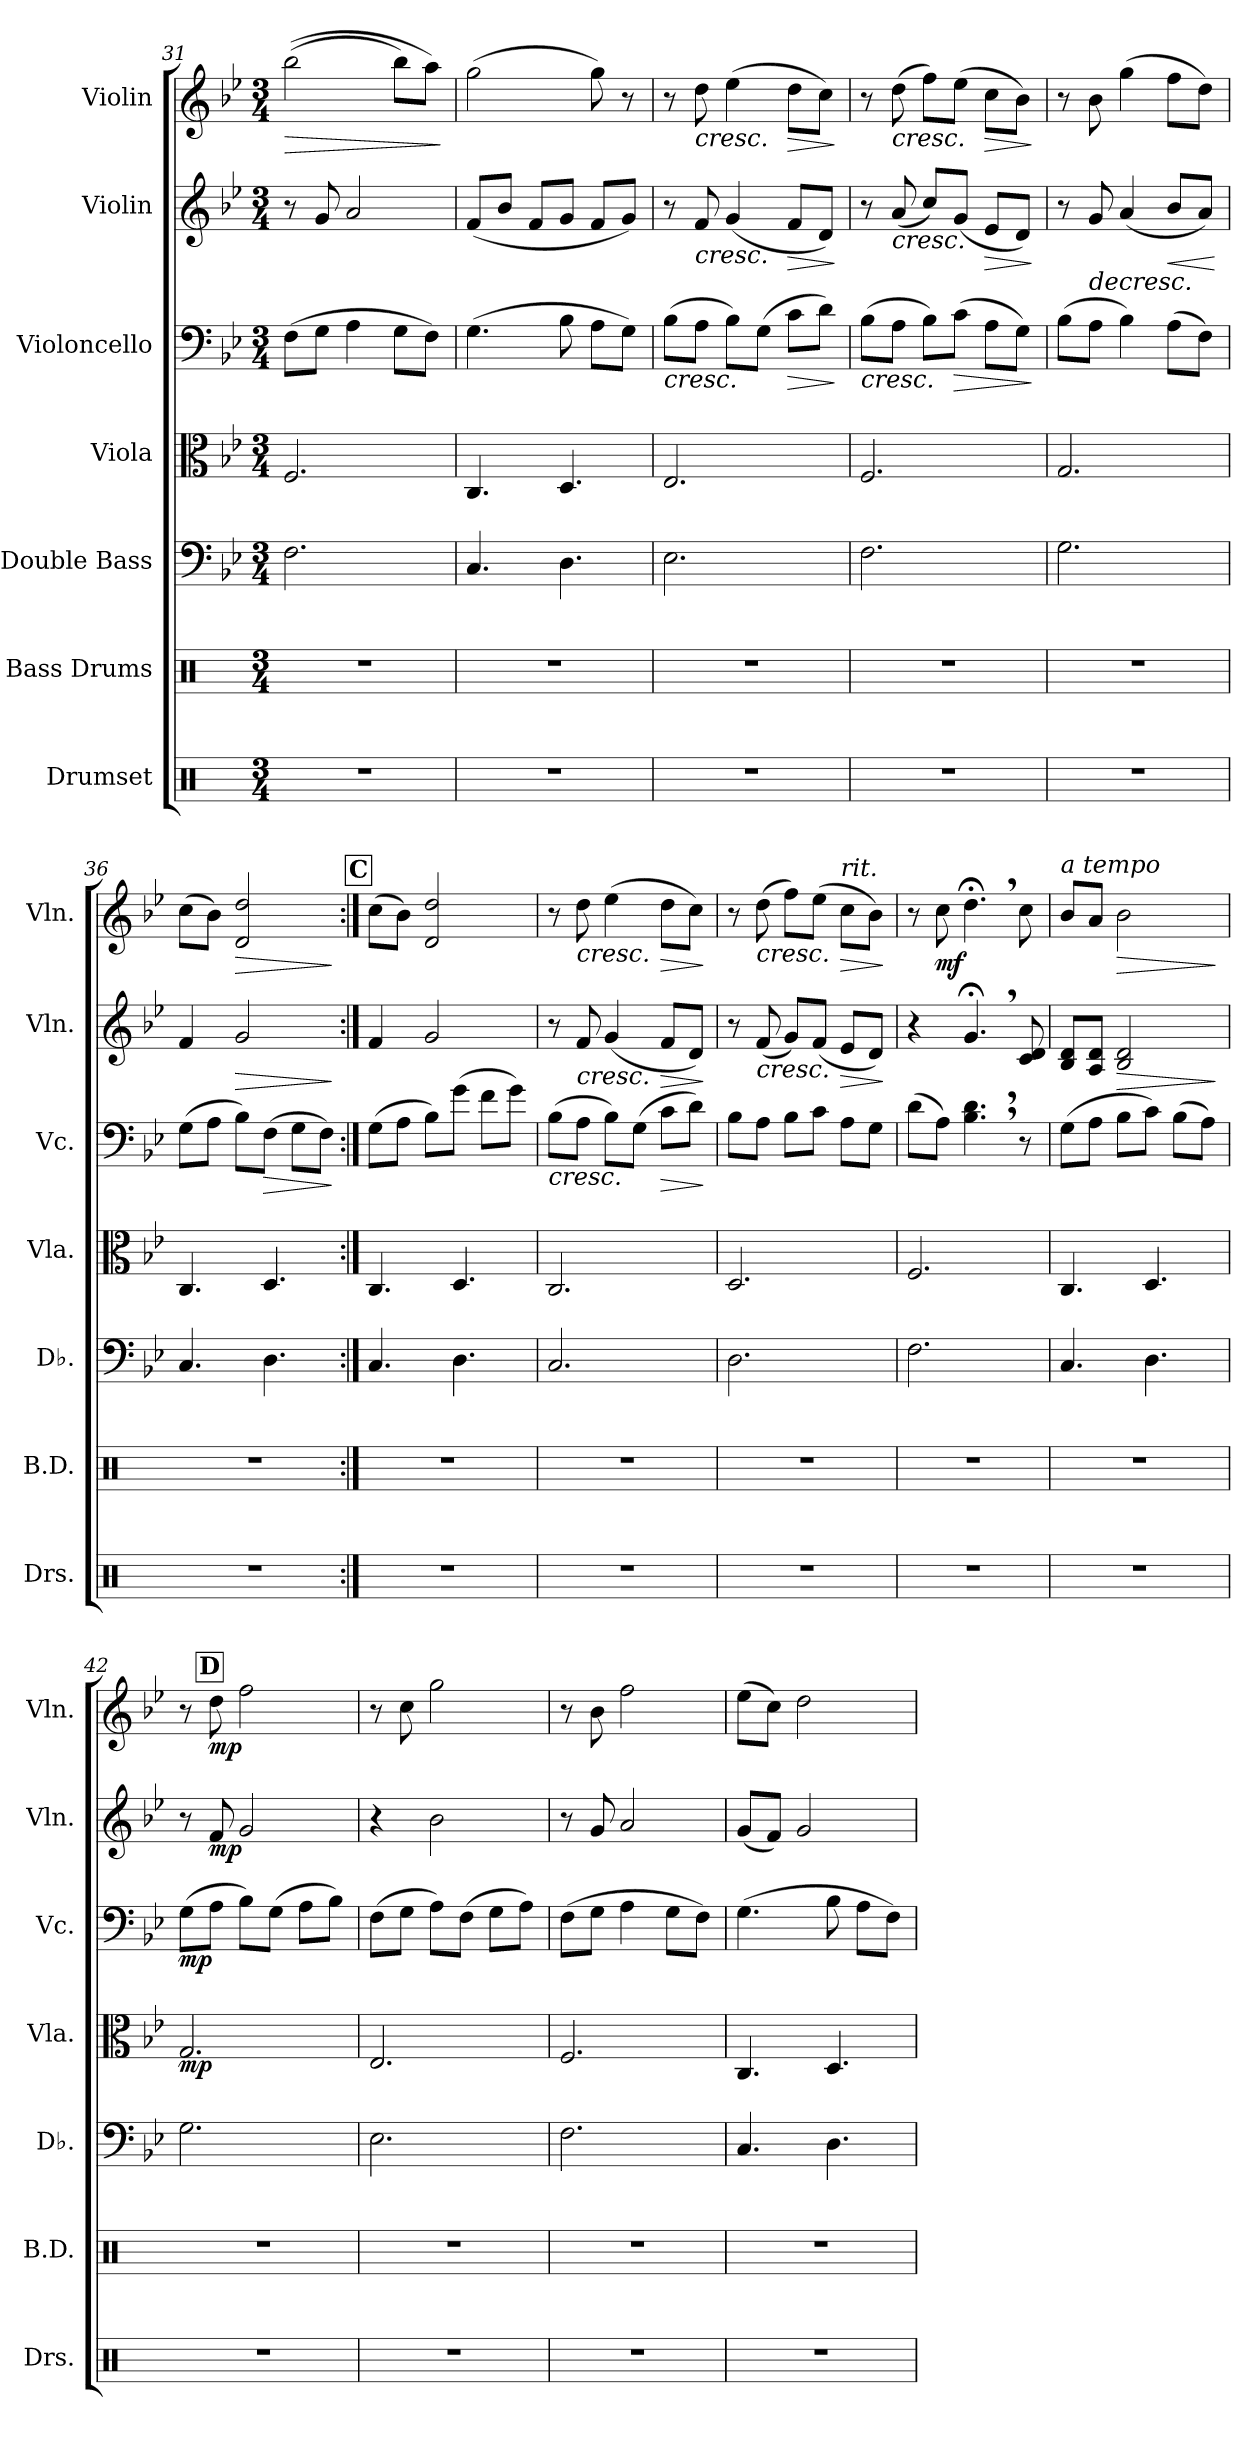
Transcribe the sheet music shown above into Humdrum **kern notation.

**kern	**kern	**kern	**kern	**dynam	**kern	**dynam	**kern	**dynam	**kern	**dynam
*part7	*part6	*part5	*part4	*part4	*part3	*part3	*part2	*part2	*part1	*part1
*staff7	*staff6	*staff5	*staff4	*staff4	*staff3	*staff3	*staff2	*staff2	*staff1	*staff1
*I"Drumset	*I"Bass Drums	*I"Double Bass	*I"Viola	*	*I"Violoncello	*	*I"Violin	*	*I"Violin	*
*I'Drs.	*I'B.D.	*I'Db.	*I'Vla.	*	*I'Vc.	*	*I'Vln.	*	*I'Vln.	*
*clefX	*clefX	*clefF4	*clefC3	*	*clefF4	*	*clefG2	*	*clefG2	*
*	*	*ITrd7c12	*	*	*	*	*	*	*	*
*k[]	*k[]	*k[b-e-]	*k[b-e-]	*	*k[b-e-]	*	*k[b-e-]	*	*k[b-e-]	*
*M3/4	*M3/4	*M3/4	*M3/4	*	*M3/4	*	*M3/4	*	*M3/4	*
=31	=31	=31	=31	=31	=31	=31	=31	=31	=31	=31
!	!	!	!	!	!	!	!	!	!	!LO:HP:b
2.r	2.r	2.FF\	2.F/	.	(8F\L	.	8r	.	((2bb-\	>
.	.	.	.	.	8G\J	.	8g/	.	.	.
.	.	.	.	.	4A\	.	2a/	.	.	.
.	.	.	.	.	8G\L	.	.	.	8bb-\L)	.
.	.	.	.	.	8F\J)	.	.	.	8aa\J)	.
.	.	.	.	.	.	.	.	.	.	]
!!LO:LB:g=z
=32	=32	=32	=32	=32	=32	=32	=32	=32	=32	=32
2.r	2.r	4.CC/	4.C/	.	(4.G\	.	(8f/L	.	(2gg\	.
.	.	.	.	.	.	.	8b-/J	.	.	.
.	.	.	.	.	.	.	8f/L	.	.	.
.	.	4.DD\	4.D/	.	8B-\	.	8g/J	.	.	.
.	.	.	.	.	8A\L	.	8f/L	.	8gg\)	.
.	.	.	.	.	8G\J)	.	8g/J)	.	8r	.
=33	=33	=33	=33	=33	=33	=33	=33	=33	=33	=33
!	!	!	!	!	!	!LO:HP:b	!	!	!	!
2.r	2.r	2.EE-\	2.E-/	.	(8B-\L	<	8r	.	8r	.
!	!	!	!	!	!	!	!	!LO:HP:b	!	!LO:HP:b
.	.	.	.	.	8A\J	.	8f/	<	8dd\	<
.	.	.	.	.	8B-\L)	.	(4g/	.	(4ee-\	.
.	.	.	.	.	(8G\J	.	.	.	.	.
!	!	!	!	!	!	!LO:HP:b	!	!LO:HP:b	!	!LO:HP:b
.	.	.	.	.	8c\L	>	8f/L	>	8dd\L	>
.	.	.	.	.	8d\J)	.	8d/J)	.	8cc\J)	.
.	.	.	.	.	.	[ ]	.	[ ]	.	[ ]
=34	=34	=34	=34	=34	=34	=34	=34	=34	=34	=34
!	!	!	!	!	!	!LO:HP:b	!	!	!	!
2.r	2.r	2.FF\	2.F/	.	(8B-\L	<	8r	.	8r	.
!	!	!	!	!	!	!	!	!LO:HP:b	!	!LO:HP:b
.	.	.	.	.	8A\J	.	(8a/	<	(8dd\	<
.	.	.	.	.	8B-\L)	.	8cc/L)	.	8ff\L)	.
!	!	!	!	!	!	!LO:HP:b	!	!	!	!
.	.	.	.	.	(8c\J	>	(8g/J	.	(8ee-\J	.
!	!	!	!	!	!	!	!	!LO:HP:b	!	!LO:HP:b
.	.	.	.	.	8A\L	.	8e-/L	>	8cc\L	>
.	.	.	.	.	8G\J)	.	8d/J)	.	8b-\J)	.
.	.	.	.	.	.	[ ]	.	[ ]	.	[ ]
=35	=35	=35	=35	=35	=35	=35	=35	=35	=35	=35
2.r	2.r	2.GG\	2.G/	.	(8B-\L	.	8r	.	8r	.
!	!	!	!	!	!	!	!	!LO:HP:b	!	!
.	.	.	.	.	8A\J	.	8g/	>	8b-\	.
.	.	.	.	.	4B-\)	.	(4a/	.	(4gg\	.
!	!	!	!	!	!	!	!	!LO:HP:b	!	!
.	.	.	.	.	(8A\L	.	8b-/L	<	8ff\L	.
.	.	.	.	.	8F\J)	.	8a/J)	.	8dd\J)	.
.	.	.	.	.	.	.	.	] [	.	.
=36	=36	=36	=36	=36	=36	=36	=36	=36	=36	=36
2.r	2.r	4.CC/	4.C/	.	(8G\L	.	4f/	.	(8cc\L	.
.	.	.	.	.	8A\J	.	.	.	8b-\J)	.
!	!	!	!	!	!	!	!	!LO:HP:b	!	!LO:HP:b
.	.	.	.	.	8B-\L)	.	2g/	>	2d/ 2dd/	>
!	!	!	!	!	!	!LO:HP:b	!	!	!	!
.	.	4.DD\	4.D/	.	(8F\J	>	.	.	.	.
.	.	.	.	.	8G\L	.	.	.	.	.
.	.	.	.	.	8F\J)	.	.	.	.	.
.	.	.	.	.	.	]	.	]	.	]
!!LO:REH:place=s1:a:B:fs=14:t=C
=37:|!	=37:|!	=37:|!	=37:|!	=37:|!	=37:|!	=37:|!	=37:|!	=37:|!	=37:|!	=37:|!
2.r	2.r	4.CC/	4.C/	.	(8G\L	.	4f/	.	(8cc\L	.
.	.	.	.	.	8A\J	.	.	.	8b-\J)	.
.	.	.	.	.	8B-\L)	.	2g/	.	2d/ 2dd/	.
.	.	4.DD\	4.D/	.	(8g\J	.	.	.	.	.
.	.	.	.	.	8f\L	.	.	.	.	.
.	.	.	.	.	8g\J)	.	.	.	.	.
=38	=38	=38	=38	=38	=38	=38	=38	=38	=38	=38
!	!	!	!	!	!	!LO:HP:b	!	!	!	!
2.r	2.r	2.CC/	2.C/	.	(8B-\L	<	8r	.	8r	.
!	!	!	!	!	!	!	!	!LO:HP:b	!	!LO:HP:b
.	.	.	.	.	8A\J	.	8f/	<	8dd\	<
.	.	.	.	.	8B-\L)	.	(4g/	.	(4ee-\	.
.	.	.	.	.	(8G\J	.	.	.	.	.
!	!	!	!	!	!	!LO:HP:b	!	!LO:HP:b	!	!LO:HP:b
.	.	.	.	.	8c\L	>	8f/L	>	8dd\L	>
.	.	.	.	.	8d\J)	.	8d/J)	.	8cc\J)	.
.	.	.	.	.	.	[ ]	.	[ ]	.	[ ]
!!LO:PB:g=z
=39	=39	=39	=39	=39	=39	=39	=39	=39	=39	=39
2.r	2.r	2.DD\	2.D/	.	8B-\L	.	8r	.	8r	.
!	!	!	!	!	!	!	!	!LO:HP:b	!	!LO:HP:b
.	.	.	.	.	8A\J	.	(8f/	<	(8dd\	<
.	.	.	.	.	8B-\L	.	8g/L)	.	8ff\L)	.
.	.	.	.	.	8c\J	.	(8f/J	.	(8ee-\J	.
!	!	!	!	!	!	!	!	!	!LO:TX:a:i:t=rit.	!
!	!	!	!	!	!	!	!	!LO:HP:b	!	!LO:HP:b
.	.	.	.	.	8A\L	.	8e-/L	>	8cc\L	>
.	.	.	.	.	8G\J	.	8d/J)	.	8b-\J)	.
.	.	.	.	.	.	.	.	[ ]	.	[ ]
=40	=40	=40	=40	=40	=40	=40	=40	=40	=40	=40
2.r	2.r	2.FF\	2.F/	.	(8d\L	.	4r	.	8r	.
!	!	!	!	!	!	!	!	!	!	!LO:DY:b
.	.	.	.	.	8A\J)	.	.	.	8cc\	mf
.	.	.	.	.	4.B-\, 4.d\,	.	4.g;<,/	.	4.dd;<,\	.
.	.	.	.	.	8r	.	8c/ 8d/	.	8cc\	.
=41	=41	=41	=41	=41	=41	=41	=41	=41	=41	=41
!	!	!	!	!	!	!	!	!	!LO:TX:a:i:t=a tempo	!
2.r	2.r	4.CC/	4.C/	.	(8G\L	.	8B-/ 8d/L	.	8b-/L	.
.	.	.	.	.	8A\J	.	8A/ 8d/J	.	8a/J	.
!	!	!	!	!	!	!	!	!LO:HP:b	!	!LO:HP:b
.	.	.	.	.	8B-\L	.	2B-/ 2d/	>	2b-\	>
.	.	4.DD\	4.D/	.	8c\J)	.	.	.	.	.
.	.	.	.	.	(8B-\L	.	.	.	.	.
.	.	.	.	.	8A\J)	.	.	.	.	.
.	.	.	.	.	.	.	.	]	.	]
!!LO:REH:place=s1:a:B:fs=14:t=D:qo=0.5
=42	=42	=42	=42	=42	=42	=42	=42	=42	=42	=42
!	!	!	!	!LO:DY:b	!	!LO:DY:b	!	!	!	!
2.r	2.r	2.GG\	2.G/	mp	(8G\L	mp	8r	.	8r	.
!	!	!	!	!	!	!	!	!LO:DY:b	!	!LO:DY:b
.	.	.	.	.	8A\J	.	8f/	mp	8dd\	mp
.	.	.	.	.	8B-\L)	.	2g/	.	2ff\	.
.	.	.	.	.	(8G\J	.	.	.	.	.
.	.	.	.	.	8A\L	.	.	.	.	.
.	.	.	.	.	8B-\J)	.	.	.	.	.
=43	=43	=43	=43	=43	=43	=43	=43	=43	=43	=43
2.r	2.r	2.EE-\	2.E-/	.	(8F\L	.	4r	.	8r	.
.	.	.	.	.	8G\J	.	.	.	8cc\	.
.	.	.	.	.	8A\L)	.	2b-\	.	2gg\	.
.	.	.	.	.	(8F\J	.	.	.	.	.
.	.	.	.	.	8G\L	.	.	.	.	.
.	.	.	.	.	8A\J)	.	.	.	.	.
=44	=44	=44	=44	=44	=44	=44	=44	=44	=44	=44
2.r	2.r	2.FF\	2.F/	.	(8F\L	.	8r	.	8r	.
.	.	.	.	.	8G\J	.	8g/	.	8b-\	.
.	.	.	.	.	4A\	.	2a/	.	2ff\	.
.	.	.	.	.	8G\L	.	.	.	.	.
.	.	.	.	.	8F\J)	.	.	.	.	.
=45	=45	=45	=45	=45	=45	=45	=45	=45	=45	=45
2.r	2.r	4.CC/	4.C/	.	(4.G\	.	(8g/L	.	(8ee-\L	.
.	.	.	.	.	.	.	8f/J)	.	8cc\J)	.
.	.	.	.	.	.	.	2g/	.	2dd\	.
.	.	4.DD\	4.D/	.	8B-\	.	.	.	.	.
.	.	.	.	.	8A\L	.	.	.	.	.
.	.	.	.	.	8F\J)	.	.	.	.	.
=	=	=	=	=	=	=	=	=	=	=
*-	*-	*-	*-	*-	*-	*-	*-	*-	*-	*-
